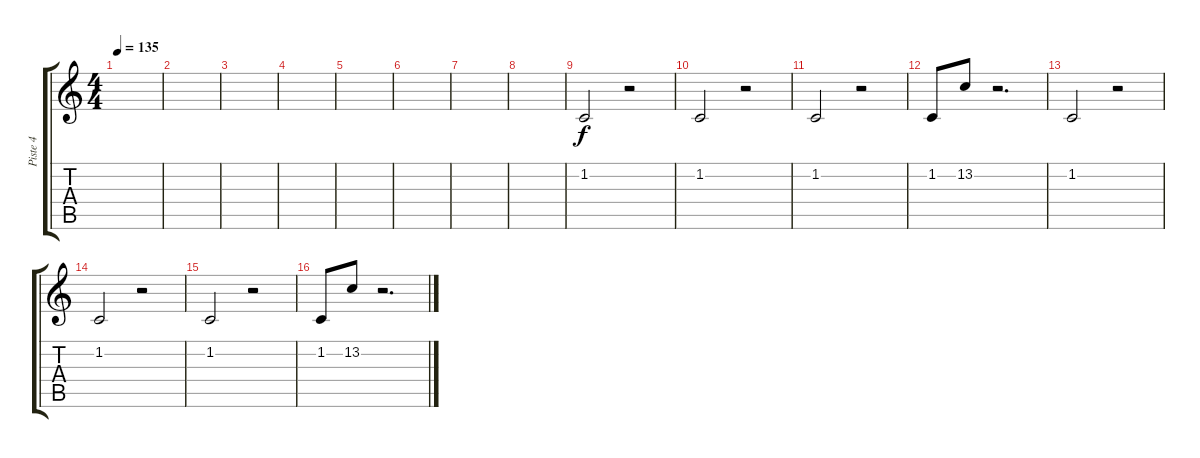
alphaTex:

\track ("Piste 4" "Piste 4") {instrument reversecymbal}
\staff {score tabs}
\tuning (E4 B3 G3 D3 A2 D2) {hide}
\ts (4 4)
\tempo 135
\clef g2
\ks c
|
|
|
|
|
|
|
|
1.2.2 r.2 |
1.2.2 r.2 |
1.2.2 r.2 |
1.2.8 13.2.8 r.2{d} |
1.2.2 r.2 |
1.2.2 r.2 |
1.2.2 r.2 |
1.2.8 13.2.8 r.2{d}
